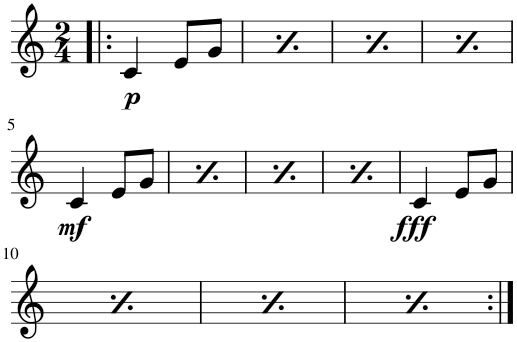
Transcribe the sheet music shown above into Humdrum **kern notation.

**kern	**dynam
*part1	*part1
*staff1	*staff1
*I"Piano	*
*I'Pno.	*
*clefG2	*
*k[]	*
*M2/4	*
=1!|:	=1!|:
!	!LO:DY:b
4c/	p
8e/L	.
8g/J	.
=2	=2
!	!LO:DY:b
4c/	p
8e/L	.
8g/J	.
=3	=3
!	!LO:DY:b
4c/	p
8e/L	.
8g/J	.
=4	=4
!	!LO:DY:b
4c/	p
8e/L	.
8g/J	.
!!LO:LB:g=z
=5	=5
!	!LO:DY:b
4c/	mf
8e/L	.
8g/J	.
=6	=6
!	!LO:DY:b
4c/	mf
8e/L	.
8g/J	.
=7	=7
!	!LO:DY:b
4c/	mf
8e/L	.
8g/J	.
=8	=8
!	!LO:DY:b
4c/	mf
8e/L	.
8g/J	.
=9	=9
!	!LO:DY:b
4c/	fff
8e/L	.
8g/J	.
!!LO:LB:g=z
=10	=10
!	!LO:DY:b
4c/	fff
8e/L	.
8g/J	.
=11	=11
!	!LO:DY:b
4c/	fff
8e/L	.
8g/J	.
=12	=12
!	!LO:DY:b
4c/	fff
8e/L	.
8g/J	.
=:|!	=:|!
*-	*-
